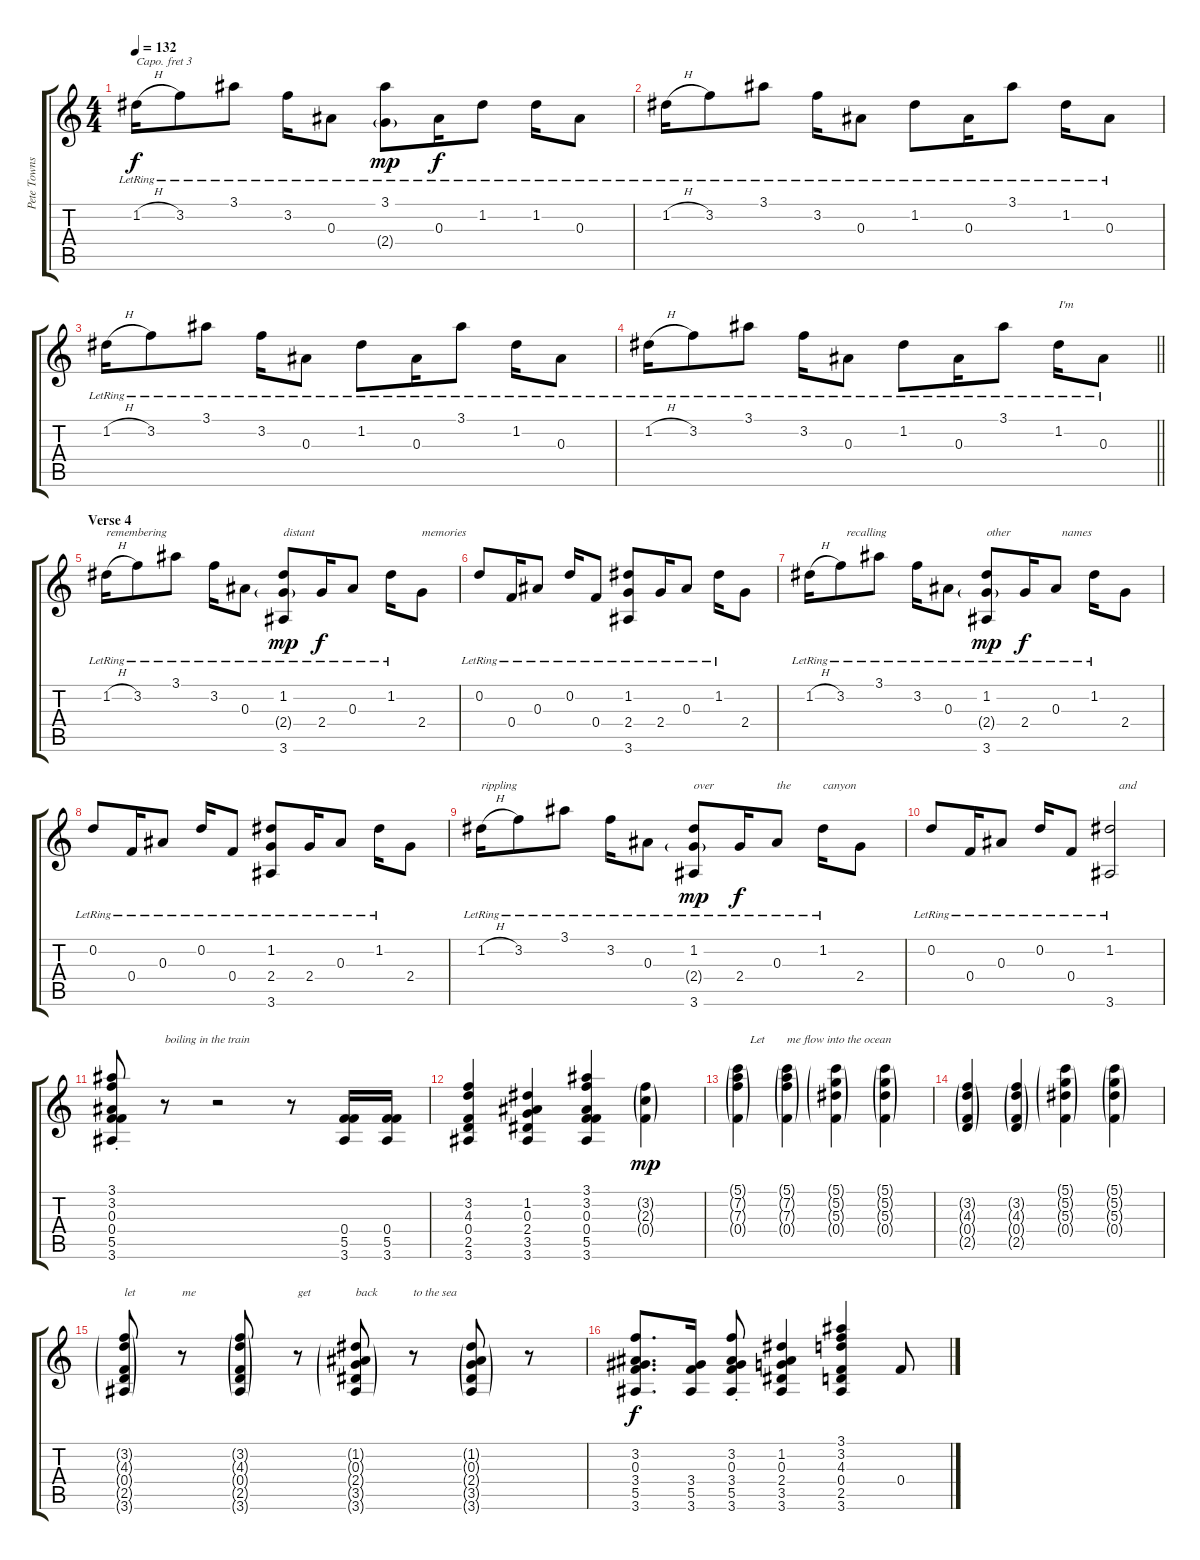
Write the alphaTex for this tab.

\track ("Pete Townshend" "Pete Towns") {instrument acousticguitarsteel}
\staff {score tabs}
\capo 3
\tuning (E4 B3 G3 D3 A2 E2) {hide}
\ts (4 4)
\tempo 132
\clef g2
\ks c
1.2{h lr}.16{dy f} 3.2{lr}.8 3.1{lr}.8 3.2{lr}.16 0.3{lr}.8 (3.1{lr} 2.4{g lr}).8{dy mp} 0.3{lr}.16{dy f} 1.2{lr}.8 1.2{lr}.16 0.3{lr}.8 |
1.2{h lr}.16 3.2{lr}.8 3.1{lr}.8 3.2{lr}.16 0.3{lr}.8 1.2{lr}.8 0.3{lr}.16 3.1{lr}.8 1.2{lr}.16 0.3{lr}.8 |
1.2{h lr}.16 3.2{lr}.8 3.1{lr}.8 3.2{lr}.16 0.3{lr}.8 1.2{lr}.8 0.3{lr}.16 3.1{lr}.8 1.2{lr}.16 0.3{lr}.8 |
\barLineRight lightlight
1.2{h lr}.16 3.2{lr}.8 3.1{lr}.8 3.2{lr}.16 0.3{lr}.8 1.2{lr}.8 0.3{lr}.16 3.1{lr}.8 1.2{lr}.16{txt "I'm"} 0.3{lr}.8 |
\section ("" "Verse 4")
1.2{h lr}.16{txt "remembering"} 3.2{lr}.8 3.1{lr}.8 3.2{lr}.16 0.3{lr}.8 (1.2{lr} 2.4{g lr} 3.6{lr}).8{txt "distant" dy mp} 2.4{lr}.16{dy f} 0.3{lr}.8 1.2{lr}.16 2.4.8{txt "memories"} |
0.2{lr}.8 0.4{lr}.16 0.3{lr}.8 0.2{lr}.16 0.4{lr}.8 (1.2{lr} 2.4{lr} 3.6{lr}).8 2.4{lr}.16 0.3{lr}.8 1.2{lr}.16 2.4.8 |
1.2{h lr}.16 3.2{lr}.8{txt "  recalling"} 3.1{lr}.8 3.2{lr}.16 0.3{lr}.8 (1.2{lr} 2.4{g lr} 3.6{lr}).8{txt "other" dy mp} 2.4{lr}.16{dy f} 0.3{lr}.8{txt "  names"} 1.2{lr}.16 2.4.8 |
0.2{lr}.8 0.4{lr}.16 0.3{lr}.8 0.2{lr}.16 0.4{lr}.8 (1.2{lr} 2.4{lr} 3.6{lr}).8 2.4{lr}.16 0.3{lr}.8 1.2{lr}.16 2.4.8 |
1.2{h lr}.16{txt "rippling"} 3.2{lr}.8 3.1{lr}.8 3.2{lr}.16 0.3{lr}.8 (1.2{lr} 2.4{g lr} 3.6{lr}).8{txt "over" dy mp} 2.4{lr}.16{dy f} 0.3{lr}.8{txt "the"} 1.2{lr}.16{txt "canyon"} 2.4.8 |
0.2{lr}.8 0.4{lr}.16 0.3{lr}.8 0.2{lr}.16 0.4{lr}.8 (1.2{lr} 3.6{lr}).2{txt "   and"} |
(3.1{st} 3.2{st} 0.3{st} 0.4{st} 5.5{st} 3.6{st}).8 r.8{txt "boiling in the train"} r.2 r.8 (0.4 5.5 3.6).16 (0.4 5.5 3.6).16 |
(3.2 4.3 0.4 2.5 3.6).4 (1.2 0.3 2.4 3.5 3.6).4 (3.1 3.2 0.3 0.4 5.5 3.6).4 (3.2{g} 2.3{g} 0.4{g}).4{dy mp} |
(5.1{g} 7.2{g} 7.3{g} 0.4{g}).4{txt "    Let"} (5.1{g} 7.2{g} 7.3{g} 0.4{g}).4{txt "me flow into the ocean"} (5.1{g} 5.2{g} 5.3{g} 0.4{g}).4 (5.1{g} 5.2{g} 5.3{g} 0.4{g}).4 |
(3.2{g} 4.3{g} 0.4{g} 2.5{g}).4 (3.2{g} 4.3{g} 0.4{g} 2.5{g}).4 (5.1{g} 5.2{g} 5.3{g} 0.4{g}).4 (5.1{g} 5.2{g} 5.3{g} 0.4{g}).4 |
(3.2{g} 4.3{g} 0.4{g} 2.5{g} 3.6{g}).8{txt "let"} r.8{txt "me"} (3.2{g} 4.3{g} 0.4{g} 2.5{g} 3.6{g}).8 r.8{txt "get"} (1.2{g} 0.3{g} 2.4{g} 3.5{g} 3.6{g}).8{txt "back"} r.8{txt "to the sea"} (1.2{g} 0.3{g} 2.4{g} 3.5{g} 3.6{g}).8 r.8 |
(3.2 0.3 3.4 5.5 3.6).8{d dy f} (3.4 5.5 3.6).16 (3.2{st} 0.3{st} 3.4{st} 5.5{st} 3.6{st}).8 (1.2 0.3 2.4 3.5 3.6).4 (3.1 3.2 4.3 0.4 2.5 3.6).4 0.4.8
